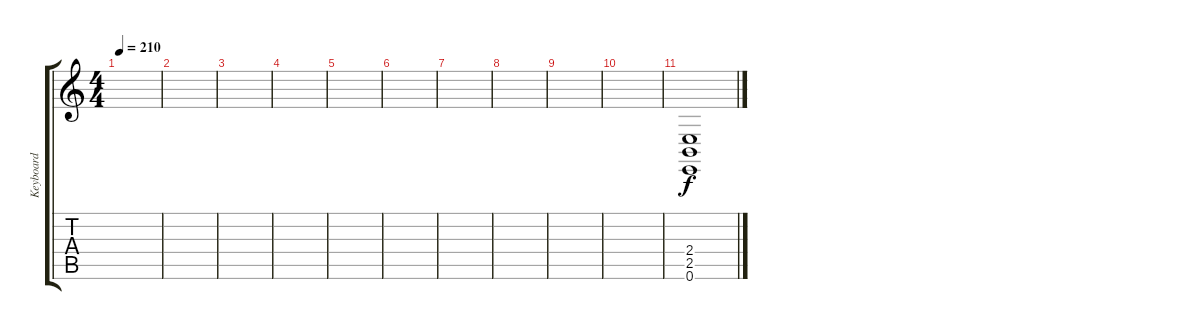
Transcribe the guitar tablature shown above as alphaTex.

\track ("Keyboard" "Keyboard") {instrument pad4choir}
\staff {score tabs}
\tuning (E4 B3 G3 D3 A2 E2) {hide}
\ts (4 4)
\tempo 210
\clef g2
\ks c
|
|
|
|
|
|
|
|
|
|
(2.4 2.5 0.6).1
